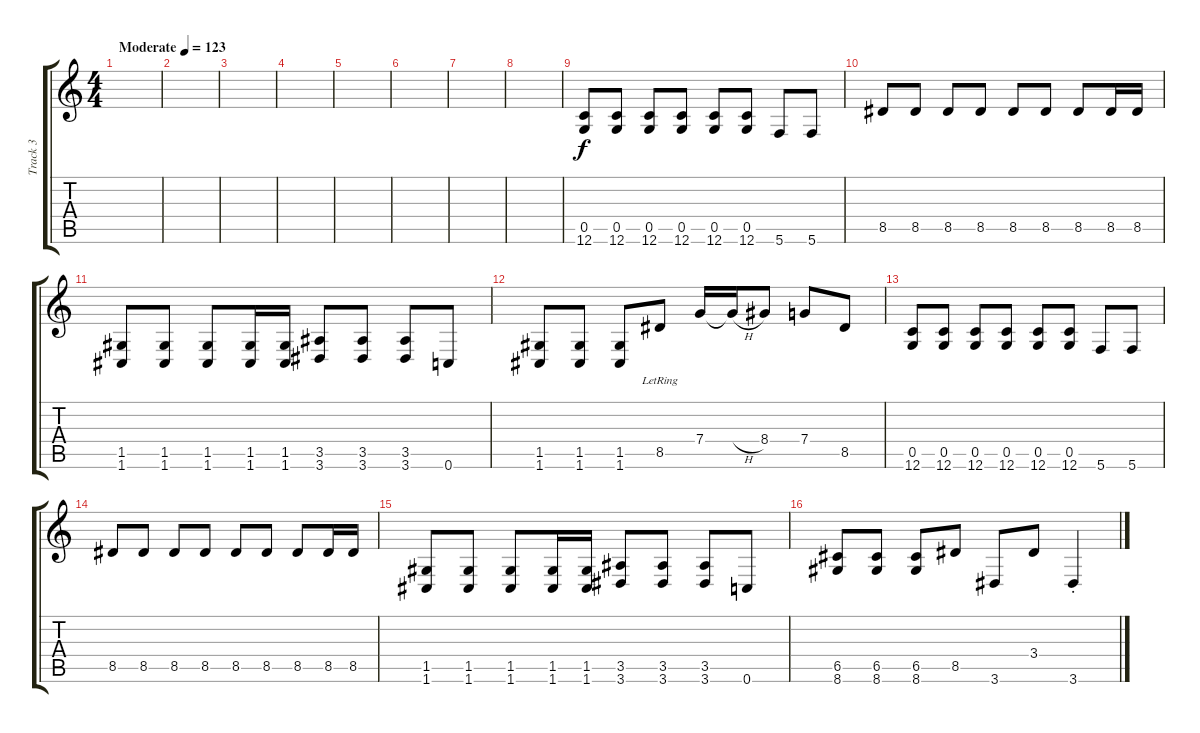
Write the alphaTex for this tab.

\track ("Track 3" "Track 3") {instrument distortionguitar}
\staff {score tabs}
\tuning (D4 A3 F3 C3 G2 C2) {hide}
\ts (4 4)
\tempo (123 "Moderate")
\clef g2
\ks c
|
|
|
|
|
|
|
|
(0.5 12.6).8 (0.5 12.6).8 (0.5 12.6).8 (0.5 12.6).8 (0.5 12.6).8 (0.5 12.6).8 5.6.8 5.6.8 |
8.5.8 8.5.8 8.5.8 8.5.8 8.5.8 8.5.8 8.5.8 8.5.16 8.5.16 |
(1.5 1.6).8 (1.5 1.6).8 (1.5 1.6).8 (1.5 1.6).16 (1.5 1.6).16 (3.5 3.6).8 (3.5 3.6).8 (3.5 3.6).8 0.6.8 |
(1.5 1.6).8 (1.5 1.6).8 (1.5 1.6).8 8.5{lr}.8 7.4.16 7.4{h t}.16 8.4.8 7.4.8 8.5.8 |
(0.5 12.6).8 (0.5 12.6).8 (0.5 12.6).8 (0.5 12.6).8 (0.5 12.6).8 (0.5 12.6).8 5.6.8 5.6.8 |
8.5.8 8.5.8 8.5.8 8.5.8 8.5.8 8.5.8 8.5.8 8.5.16 8.5.16 |
(1.5 1.6).8 (1.5 1.6).8 (1.5 1.6).8 (1.5 1.6).16 (1.5 1.6).16 (3.5 3.6).8 (3.5 3.6).8 (3.5 3.6).8 0.6.8 |
(6.5 8.6).8 (6.5 8.6).8 (6.5 8.6).8 8.5.8 3.6.8 3.4.8 3.6{st}.4
